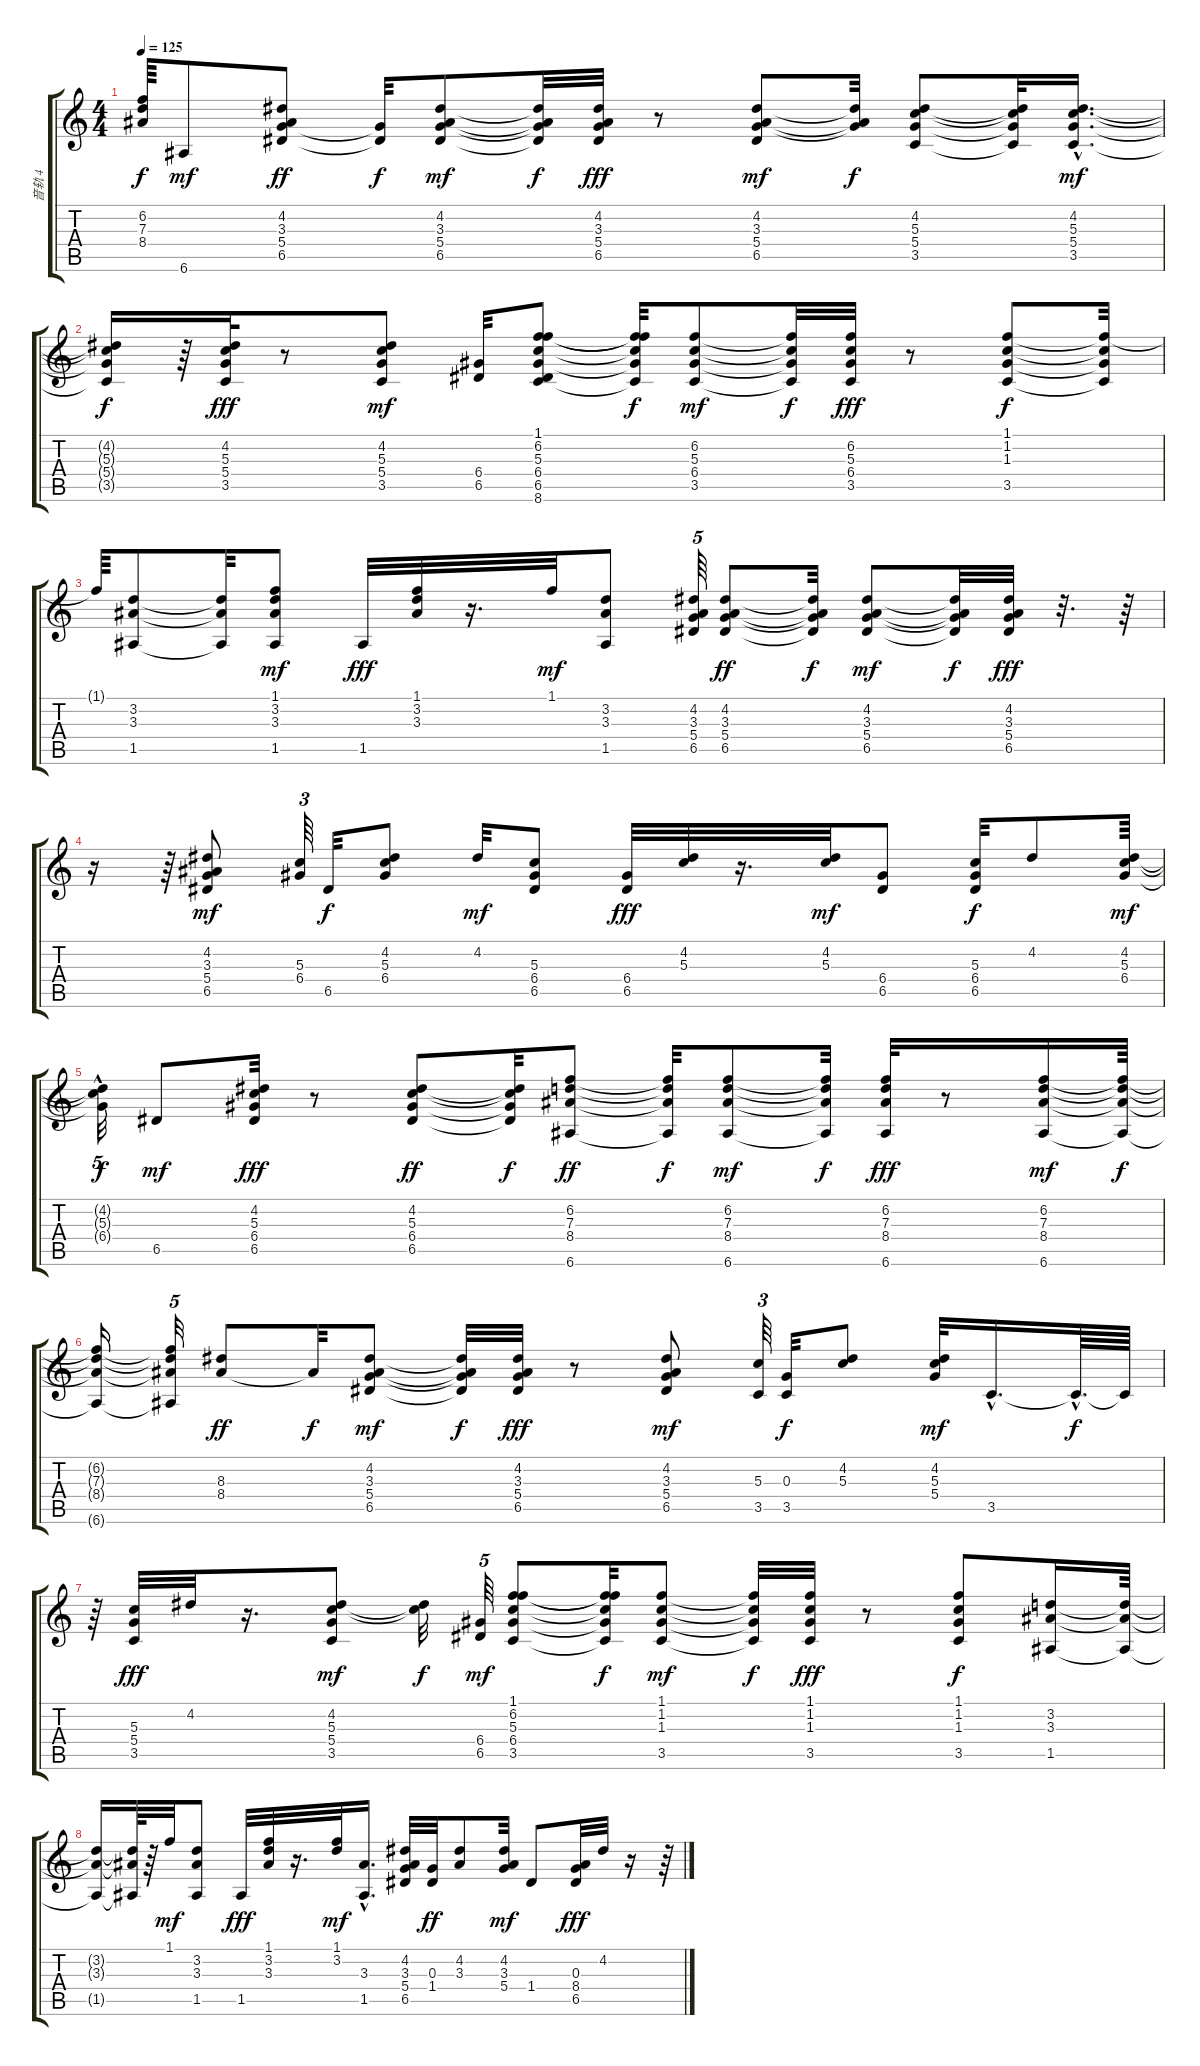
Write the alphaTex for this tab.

\track ("音轨 4" "音轨 4") {instrument electricguitarmuted}
\staff {score tabs}
\tuning (E4 B3 G3 D3 A2 E2) {hide}
\ts (4 4)
\tempo 125
\clef g2
\ks c
(6.2{t} 7.3{t} 8.4{t}).64{dy f} 6.6.8{dy mf} (4.2 3.3 5.4 6.5).8{dy ff} (5.4{t} 6.5{t}).32{dy f} (4.2 3.3 5.4 6.5).8{dy mf} (4.2{t} 3.3{t} 5.4{t} 6.5{t}).32{dy f} (4.2 3.3 5.4 6.5).32{dy fff} r.8 (4.2 3.3 5.4 6.5).8{dy mf} (4.2{t} 3.3{t} 5.4{t}).32{dy f} (4.2 5.3 5.4 3.5).8 (4.2{t} 5.3{t} 5.4{t} 3.5{t}).32 (4.2{hac} 5.3{hac} 5.4{hac} 3.5{hac}).16{d dy mf} |
(4.2{t} 5.3{t} 5.4{t} 3.5{t}).16{dy f} r.64 (4.2 5.3 5.4 3.5).32{dy fff} r.8 (4.2 5.3 5.4 3.5).8{dy mf} (6.4 6.5).32 (1.1 6.2 5.3 6.4 6.5 8.6).8 (1.1{t} 6.2{t} 5.3{t} 6.4{t} 8.6{t}).32{dy f} (6.2 5.3 6.4 3.5).8{dy mf} (6.2{t} 5.3{t} 6.4{t} 3.5{t}).32{dy f} (6.2 5.3 6.4 3.5).32{dy fff} r.8 (1.1 1.2 1.3 3.5).8{dy f} (1.1{t} 1.2{t} 1.3{t} 3.5{t}).32 |
1.1{t}.64 (3.2 3.3 1.5).8 (3.2{t} 3.3{t} 1.5{t}).32 (1.1 3.2 3.3 1.5).8{dy mf} 1.5.32{dy fff} (1.1 3.2 3.3).32 r.16{d} 1.1.32{dy mf} (3.2 3.3 1.5).8 (4.2 3.3 5.4 6.5).64{tu (5 4)} (4.2 3.3 5.4 6.5).8{dy ff} (4.2{t} 3.3{t} 5.4{t} 6.5{t}).32{dy f} (4.2 3.3 5.4 6.5).8{dy mf} (4.2{t} 3.3{t} 5.4{t} 6.5{t}).32{dy f} (4.2 3.3 5.4 6.5).32{dy fff} r.32{d} r.64 |
r.16 r.64 (4.2 3.3 5.4 6.5).8{dy mf} (5.3 6.4).64{tu (3 2)} 6.5.32{dy f} (4.2 5.3 6.4).8 4.2.32{dy mf} (5.3 6.4 6.5).8 (6.4 6.5).32{dy fff} (4.2 5.3).32 r.16{d} (4.2 5.3).32{dy mf} (6.4 6.5).8 (5.3 6.4 6.5).32{dy f} 4.2.8 (4.2 5.3 6.4).64{dy mf} |
(4.2{hac t} 5.3{hac t} 6.4{hac t}).32{tu (5 4) dy f} 6.5.8{dy mf} (4.2 5.3 6.4 6.5).32{dy fff} r.8 (4.2 5.3 6.4 6.5).8{dy ff} (4.2{t} 5.3{t} 6.4{t} 6.5{t}).32{dy f} (6.2 7.3 8.4 6.6).8{dy ff} (6.2{t} 7.3{t} 8.4{t} 6.6{t}).32{dy f} (6.2 7.3 8.4 6.6).8{dy mf} (6.2{t} 7.3{t} 8.4{t} 6.6{t}).32{dy f} (6.2 7.3 8.4 6.6).32{dy fff} r.8 (6.2 7.3 8.4 6.6).16{dy mf} (6.2{t} 7.3{t} 8.4{t} 6.6{t}).64{dy f} |
(6.2{t} 7.3{t} 8.4{t} 6.6{t}).16 (6.2{t} 7.3{t} 8.4{t} 6.6{t}).32{tu (5 4)} (8.3 8.4).8{dy ff} 8.4{t}.32{dy f} (4.2 3.3 5.4 6.5).8{dy mf} (4.2{t} 3.3{t} 5.4{t} 6.5{t}).32{dy f} (4.2 3.3 5.4 6.5).32{dy fff} r.8 (4.2 3.3 5.4 6.5).8{dy mf} (5.3 3.5).64{tu (3 2)} (0.3 3.5).32{dy f} (4.2 5.3).8 (4.2 5.3 5.4).32{dy mf} 3.5{hac}.16{d} 3.5{hac t}.64{d dy f} 3.5{t}.64 |
r.64 (5.3 5.4 3.5).32{dy fff} 4.2.32 r.16{d} (4.2 5.3 5.4 3.5).8{dy mf} (4.2{t} 5.3{t}).32{dy f} (6.4 6.5).64{tu (5 4) dy mf} (1.1 6.2 5.3 6.4 3.5).8 (1.1{t} 6.2{t} 5.3{t} 6.4{t} 3.5{t}).32{dy f} (1.1 1.2 1.3 3.5).8{dy mf} (1.1{t} 1.2{t} 1.3{t} 3.5{t}).32{dy f} (1.1 1.2 1.3 3.5).32{dy fff} r.8 (1.1 1.2 1.3 3.5).8{dy f} (3.2 3.3 1.5).16 (3.2{t} 3.3{t} 1.5{t}).64 |
(3.2{t} 3.3{t} 1.5{t}).16 (3.2{t} 3.3{t} 1.5{t}).64 r.64 1.1.32{dy mf} (3.2 3.3 1.5).8 1.5.32{dy fff} (1.1 3.2 3.3).32 r.16{d} (1.1 3.2).32{dy mf} (3.3{hac} 1.5).16{d} (4.2 3.3 5.4 6.5).32 (0.3 1.4).32{dy ff} (4.2 3.3).8 (4.2 3.3 5.4).32{dy mf} 1.4.8 (0.3 8.4 6.5).32{dy fff} 4.2.32 r.16 r.64
